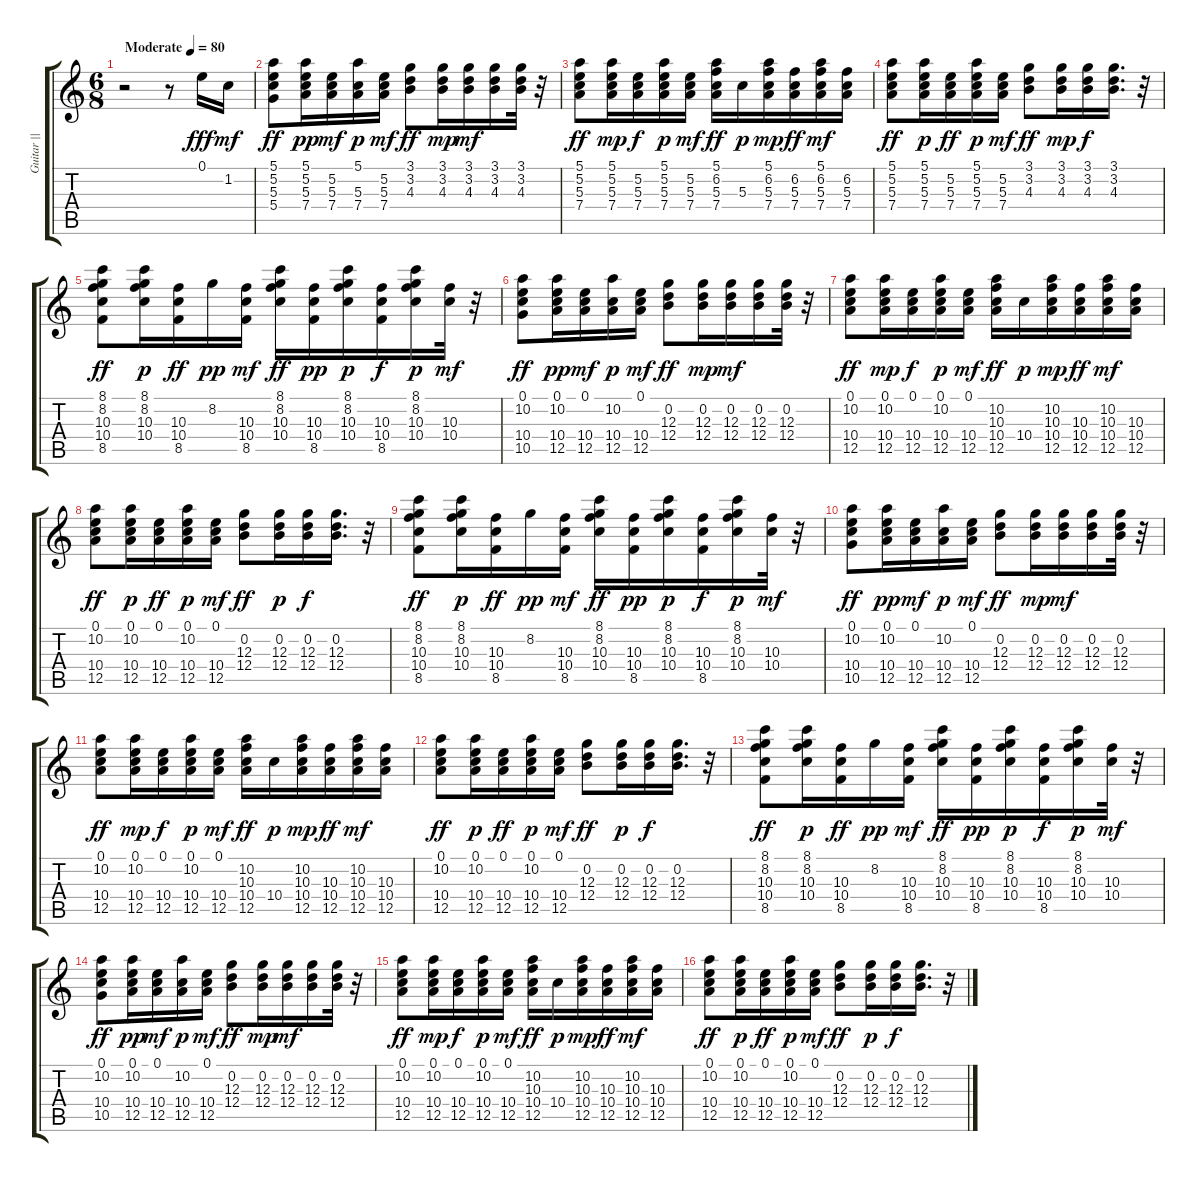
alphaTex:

\track ("Guitar ||" "Guitar ||") {instrument acousticguitarsteel}
\staff {score tabs}
\tuning (E4 B3 G3 D3 A2 E2) {hide}
\ts (6 8)
\tempo (80 "Moderate")
\clef g2
\ks c
r.2{dy fff instrument acousticguitarsteel} r.8 0.1.16 1.2.16{dy mf} |
(5.1 5.2 5.3 5.4).8{dy ff} (5.1 5.2 5.3 7.4).16{dy pp} (5.2 5.3 7.4).16{dy mf} (5.1 5.3 7.4).16{dy p} (5.2 5.3 7.4).16{dy mf} (3.1 3.2 4.3).8{dy ff} (3.1 3.2 4.3).16{dy mp} (3.1 3.2 4.3).16{dy mf} (3.1 3.2 4.3).16 (3.1 3.2 4.3).32 r.32 |
(5.1 5.2 5.3 7.4).8{dy ff} (5.1 5.2 5.3 7.4).16{dy mp} (5.2 5.3 7.4).16{dy f} (5.1 5.2 5.3 7.4).16{dy p} (5.2 5.3 7.4).16{dy mf} (5.1 6.2 5.3 7.4).16{dy ff} 5.3.16{dy p} (5.1 6.2 5.3 7.4).16{dy mp} (6.2 5.3 7.4).16{dy ff} (5.1 6.2 5.3 7.4).16{dy mf} (6.2 5.3 7.4).16 |
(5.1 5.2 5.3 7.4).8{dy ff} (5.1 5.2 5.3 7.4).16{dy p} (5.2 5.3 7.4).16{dy ff} (5.1 5.2 5.3 7.4).16{dy p} (5.2 5.3 7.4).16{dy mf} (3.1 3.2 4.3).8{dy ff} (3.1 3.2 4.3).16{dy mp} (3.1 3.2 4.3).16{dy f} (3.1 3.2 4.3).16{d} r.32 |
(8.1 8.2 10.3 10.4 8.5).8{dy ff} (8.1 8.2 10.3 10.4).16{dy p} (10.3 10.4 8.5).16{dy ff} 8.2.16{dy pp} (10.3 10.4 8.5).16{dy mf} (8.1 8.2 10.3 10.4).16{dy ff} (10.3 10.4 8.5).16{dy pp} (8.1 8.2 10.3 10.4).16{dy p} (10.3 10.4 8.5).16{dy f} (8.1 8.2 10.3 10.4).16{dy p} (10.3 10.4).32{dy mf} r.32 |
(0.1 10.2 10.4 10.5).8{dy ff} (0.1 10.2 10.4 12.5).16{dy pp} (0.1 10.4 12.5).16{dy mf} (10.2 10.4 12.5).16{dy p} (0.1 10.4 12.5).16{dy mf} (0.2 12.3 12.4).8{dy ff} (0.2 12.3 12.4).16{dy mp} (0.2 12.3 12.4).16{dy mf} (0.2 12.3 12.4).16 (0.2 12.3 12.4).32 r.32 |
(0.1 10.2 10.4 12.5).8{dy ff} (0.1 10.2 10.4 12.5).16{dy mp} (0.1 10.4 12.5).16{dy f} (0.1 10.2 10.4 12.5).16{dy p} (0.1 10.4 12.5).16{dy mf} (10.2 10.3 10.4 12.5).16{dy ff} 10.4.16{dy p} (10.2 10.3 10.4 12.5).16{dy mp} (10.3 10.4 12.5).16{dy ff} (10.2 10.3 10.4 12.5).16{dy mf} (10.3 10.4 12.5).16 |
(0.1 10.2 10.4 12.5).8{dy ff} (0.1 10.2 10.4 12.5).16{dy p} (0.1 10.4 12.5).16{dy ff} (0.1 10.2 10.4 12.5).16{dy p} (0.1 10.4 12.5).16{dy mf} (0.2 12.3 12.4).8{dy ff} (0.2 12.3 12.4).16{dy p} (0.2 12.3 12.4).16{dy f} (0.2 12.3 12.4).16{d} r.32 |
(8.1 8.2 10.3 10.4 8.5).8{dy ff} (8.1 8.2 10.3 10.4).16{dy p} (10.3 10.4 8.5).16{dy ff} 8.2.16{dy pp} (10.3 10.4 8.5).16{dy mf} (8.1 8.2 10.3 10.4).16{dy ff} (10.3 10.4 8.5).16{dy pp} (8.1 8.2 10.3 10.4).16{dy p} (10.3 10.4 8.5).16{dy f} (8.1 8.2 10.3 10.4).16{dy p} (10.3 10.4).32{dy mf} r.32 |
(0.1 10.2 10.4 10.5).8{dy ff} (0.1 10.2 10.4 12.5).16{dy pp} (0.1 10.4 12.5).16{dy mf} (10.2 10.4 12.5).16{dy p} (0.1 10.4 12.5).16{dy mf} (0.2 12.3 12.4).8{dy ff} (0.2 12.3 12.4).16{dy mp} (0.2 12.3 12.4).16{dy mf} (0.2 12.3 12.4).16 (0.2 12.3 12.4).32 r.32 |
(0.1 10.2 10.4 12.5).8{dy ff} (0.1 10.2 10.4 12.5).16{dy mp} (0.1 10.4 12.5).16{dy f} (0.1 10.2 10.4 12.5).16{dy p} (0.1 10.4 12.5).16{dy mf} (10.2 10.3 10.4 12.5).16{dy ff} 10.4.16{dy p} (10.2 10.3 10.4 12.5).16{dy mp} (10.3 10.4 12.5).16{dy ff} (10.2 10.3 10.4 12.5).16{dy mf} (10.3 10.4 12.5).16 |
(0.1 10.2 10.4 12.5).8{dy ff} (0.1 10.2 10.4 12.5).16{dy p} (0.1 10.4 12.5).16{dy ff} (0.1 10.2 10.4 12.5).16{dy p} (0.1 10.4 12.5).16{dy mf} (0.2 12.3 12.4).8{dy ff} (0.2 12.3 12.4).16{dy p} (0.2 12.3 12.4).16{dy f} (0.2 12.3 12.4).16{d} r.32 |
(8.1 8.2 10.3 10.4 8.5).8{dy ff} (8.1 8.2 10.3 10.4).16{dy p} (10.3 10.4 8.5).16{dy ff} 8.2.16{dy pp} (10.3 10.4 8.5).16{dy mf} (8.1 8.2 10.3 10.4).16{dy ff} (10.3 10.4 8.5).16{dy pp} (8.1 8.2 10.3 10.4).16{dy p} (10.3 10.4 8.5).16{dy f} (8.1 8.2 10.3 10.4).16{dy p} (10.3 10.4).32{dy mf} r.32 |
(0.1 10.2 10.4 10.5).8{dy ff} (0.1 10.2 10.4 12.5).16{dy pp} (0.1 10.4 12.5).16{dy mf} (10.2 10.4 12.5).16{dy p} (0.1 10.4 12.5).16{dy mf} (0.2 12.3 12.4).8{dy ff} (0.2 12.3 12.4).16{dy mp} (0.2 12.3 12.4).16{dy mf} (0.2 12.3 12.4).16 (0.2 12.3 12.4).32 r.32 |
(0.1 10.2 10.4 12.5).8{dy ff} (0.1 10.2 10.4 12.5).16{dy mp} (0.1 10.4 12.5).16{dy f} (0.1 10.2 10.4 12.5).16{dy p} (0.1 10.4 12.5).16{dy mf} (10.2 10.3 10.4 12.5).16{dy ff} 10.4.16{dy p} (10.2 10.3 10.4 12.5).16{dy mp} (10.3 10.4 12.5).16{dy ff} (10.2 10.3 10.4 12.5).16{dy mf} (10.3 10.4 12.5).16 |
(0.1 10.2 10.4 12.5).8{dy ff} (0.1 10.2 10.4 12.5).16{dy p} (0.1 10.4 12.5).16{dy ff} (0.1 10.2 10.4 12.5).16{dy p} (0.1 10.4 12.5).16{dy mf} (0.2 12.3 12.4).8{dy ff} (0.2 12.3 12.4).16{dy p} (0.2 12.3 12.4).16{dy f} (0.2 12.3 12.4).16{d} r.32
